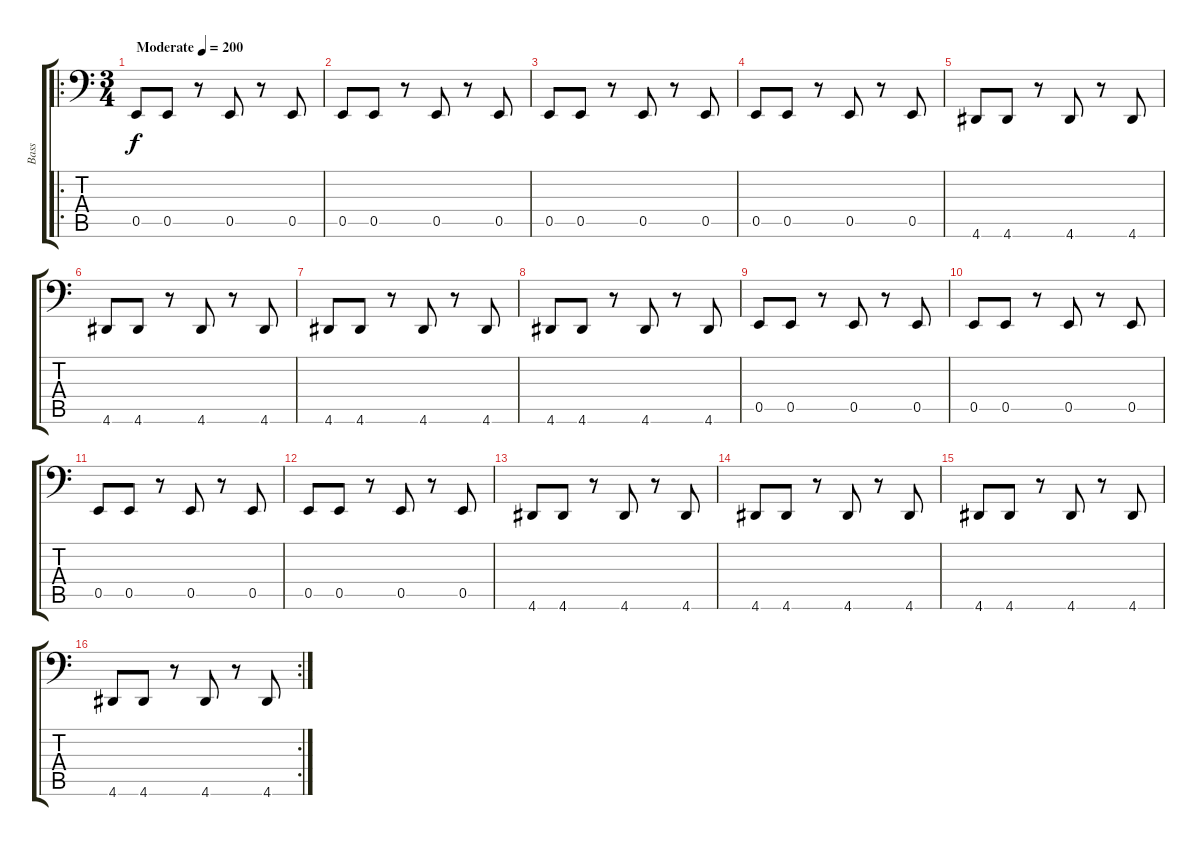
\track ("Bass" "Bass") {instrument electricbasspick}
\staff {score tabs}
\tuning (C3 G2 D2 A1 E1 B0) {hide}
\ro
\ts (3 4)
\tempo (200 "Moderate")
\clef f4
\ks c
0.5.8{dy f instrument electricbasspick} 0.5.8 r.8 0.5.8 r.8 0.5.8 |
0.5.8 0.5.8 r.8 0.5.8 r.8 0.5.8 |
0.5.8 0.5.8 r.8 0.5.8 r.8 0.5.8 |
0.5.8 0.5.8 r.8 0.5.8 r.8 0.5.8 |
4.6.8 4.6.8 r.8 4.6.8 r.8 4.6.8 |
4.6.8 4.6.8 r.8 4.6.8 r.8 4.6.8 |
4.6.8 4.6.8 r.8 4.6.8 r.8 4.6.8 |
4.6.8 4.6.8 r.8 4.6.8 r.8 4.6.8 |
0.5.8 0.5.8 r.8 0.5.8 r.8 0.5.8 |
0.5.8 0.5.8 r.8 0.5.8 r.8 0.5.8 |
0.5.8 0.5.8 r.8 0.5.8 r.8 0.5.8 |
0.5.8 0.5.8 r.8 0.5.8 r.8 0.5.8 |
4.6.8 4.6.8 r.8 4.6.8 r.8 4.6.8 |
4.6.8 4.6.8 r.8 4.6.8 r.8 4.6.8 |
4.6.8 4.6.8 r.8 4.6.8 r.8 4.6.8 |
\rc 2
4.6.8 4.6.8 r.8 4.6.8 r.8 4.6.8
